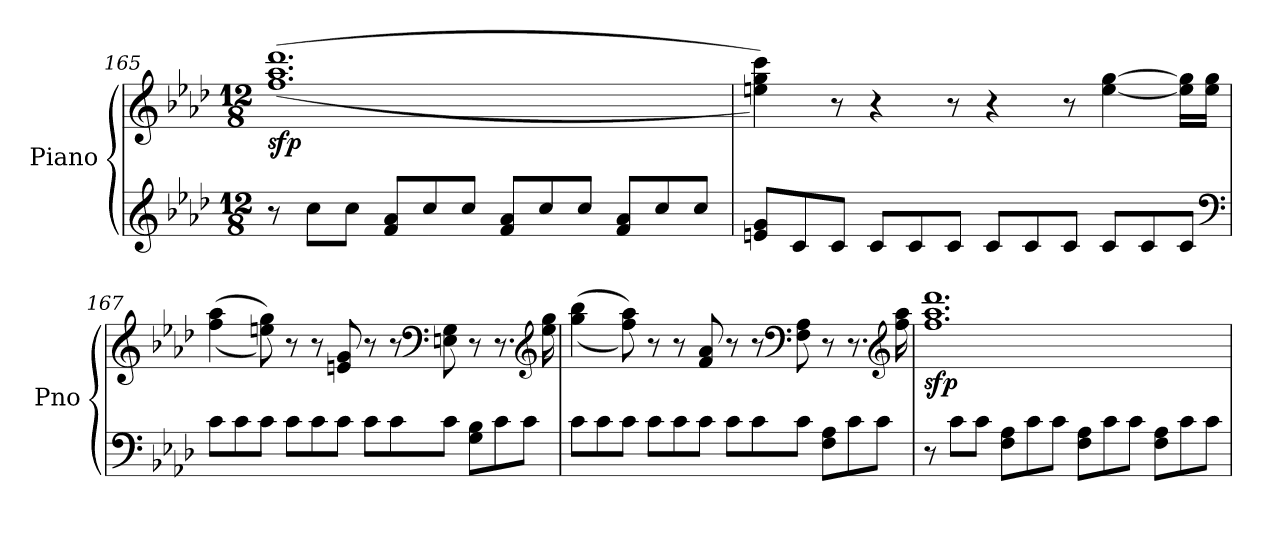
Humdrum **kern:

**kern	**kern	**dynam
*part1	*part1	*part1
*staff2	*staff1	*staff1/2
*I"Piano	*	*
*I'Pno	*	*
!!LO:PB:g=z
*clefG2	*clefG2	*
*k[b-e-a-d-]	*k[b-e-a-d-]	*
*A-:	*A-:	*
*M12/8	*M12/8	*
=165	=165	=165
!	!	!LO:DY:b
8r	((1.ff 1.aa- 1.ddd-	sfp
8cc\L	.	.
8cc\J	.	.
8f/ 8a-/L	.	.
8cc/	.	.
8cc/J	.	.
8f/ 8a-/L	.	.
8cc/	.	.
8cc/J	.	.
8f/ 8a-/L	.	.
8cc/	.	.
8cc/J	.	.
=166	=166	=166
8en/ 8g/L	4een\ 4gg\ 4ccc\))	.
8c/	.	.
8c/J	8r	.
8c/L	4r	.
8c/	.	.
8c/J	8r	.
8c/L	4r	.
8c/	.	.
8c/J	8r	.
8c/L	[4ee\ [4gg\	.
8c/	.	.
8c/J	16ee\] 16gg\]LL	.
.	16ee\ 16gg\JJ	.
*clefF4	*	*
=167	=167	=167
8c\L	((4ff\ 4aa-\	.
8c\	.	.
8c\J	8een\ 8gg\))	.
8c\L	8r	.
8c\	8r	.
8c\J	8en/ 8g/	.
8c\L	8r	.
8c\	8r	.
*	*clefF4	*
8c\J	8En\ 8G\	.
8G\ 8B-\L	8r	.
8c\	8.r	.
8c\J	.	.
*	*clefG2	*
.	16ee\ 16gg\	.
=168	=168	=168
8c\L	((4gg\ 4bb-\	.
8c\	.	.
8c\J	8ff\ 8aa-\))	.
8c\L	8r	.
8c\	8r	.
8c\J	8f/ 8a-/	.
8c\L	8r	.
8c\	8r	.
*	*clefF4	*
8c\J	8F\ 8A-\	.
8F\ 8A-\L	8r	.
8c\	8.r	.
8c\J	.	.
*	*clefG2	*
.	16ff\ 16aa-\	.
!!LO:LB:g=z
=169	=169	=169
!	!	!LO:DY:b
8r	1.ff 1.aa- 1.ddd-	sfp
8c\L	.	.
8c\J	.	.
8F\ 8A-\L	.	.
8c\	.	.
8c\J	.	.
8F\ 8A-\L	.	.
8c\	.	.
8c\J	.	.
8F\ 8A-\L	.	.
8c\	.	.
8c\J	.	.
=	=	=
*-	*-	*-
